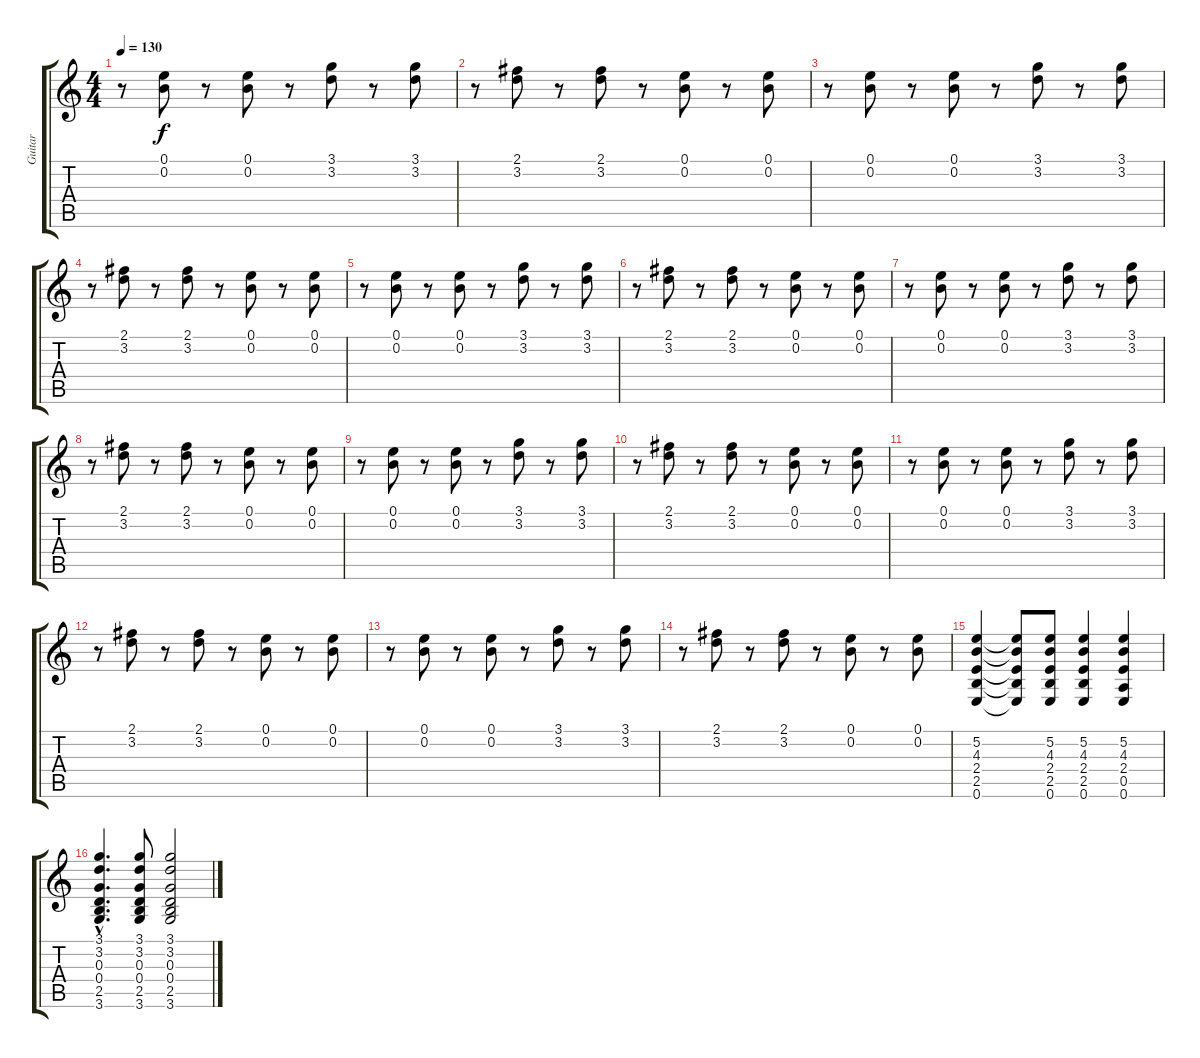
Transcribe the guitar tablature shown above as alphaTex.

\track ("Guitar" "Guitar") {instrument distortionguitar}
\staff {score tabs}
\tuning (E4 B3 G3 D3 A2 E2) {hide}
\ts (4 4)
\tempo 130
\clef g2
\ks c
r.8{dy f instrument distortionguitar} (0.1 0.2).8 r.8 (0.1 0.2).8 r.8 (3.1 3.2).8 r.8 (3.1 3.2).8 |
r.8 (2.1 3.2).8 r.8 (2.1 3.2).8 r.8 (0.1 0.2).8 r.8 (0.1 0.2).8 |
r.8 (0.1 0.2).8 r.8 (0.1 0.2).8 r.8 (3.1 3.2).8 r.8 (3.1 3.2).8 |
r.8 (2.1 3.2).8 r.8 (2.1 3.2).8 r.8 (0.1 0.2).8 r.8 (0.1 0.2).8 |
r.8 (0.1 0.2).8 r.8 (0.1 0.2).8 r.8 (3.1 3.2).8 r.8 (3.1 3.2).8 |
r.8 (2.1 3.2).8 r.8 (2.1 3.2).8 r.8 (0.1 0.2).8 r.8 (0.1 0.2).8 |
r.8 (0.1 0.2).8 r.8 (0.1 0.2).8 r.8 (3.1 3.2).8 r.8 (3.1 3.2).8 |
r.8 (2.1 3.2).8 r.8 (2.1 3.2).8 r.8 (0.1 0.2).8 r.8 (0.1 0.2).8 |
r.8 (0.1 0.2).8 r.8 (0.1 0.2).8 r.8 (3.1 3.2).8 r.8 (3.1 3.2).8 |
r.8 (2.1 3.2).8 r.8 (2.1 3.2).8 r.8 (0.1 0.2).8 r.8 (0.1 0.2).8 |
r.8 (0.1 0.2).8 r.8 (0.1 0.2).8 r.8 (3.1 3.2).8 r.8 (3.1 3.2).8 |
r.8 (2.1 3.2).8 r.8 (2.1 3.2).8 r.8 (0.1 0.2).8 r.8 (0.1 0.2).8 |
r.8 (0.1 0.2).8 r.8 (0.1 0.2).8 r.8 (3.1 3.2).8 r.8 (3.1 3.2).8 |
r.8 (2.1 3.2).8 r.8 (2.1 3.2).8 r.8 (0.1 0.2).8 r.8 (0.1 0.2).8 |
(5.2 4.3 2.4 2.5 0.6).4 (5.2{t} 4.3{t} 2.4{t} 2.5{t} 0.6{t}).8 (5.2 4.3 2.4 2.5 0.6).8 (5.2 4.3 2.4 2.5 0.6).4 (5.2 4.3 2.4 0.5 0.6).4 |
(3.1{hac} 3.2{hac} 0.3{hac} 0.4{hac} 2.5{hac} 3.6{hac}).4{d} (3.1 3.2 0.3 0.4 2.5 3.6).8 (3.1 3.2 0.3 0.4 2.5 3.6).2
